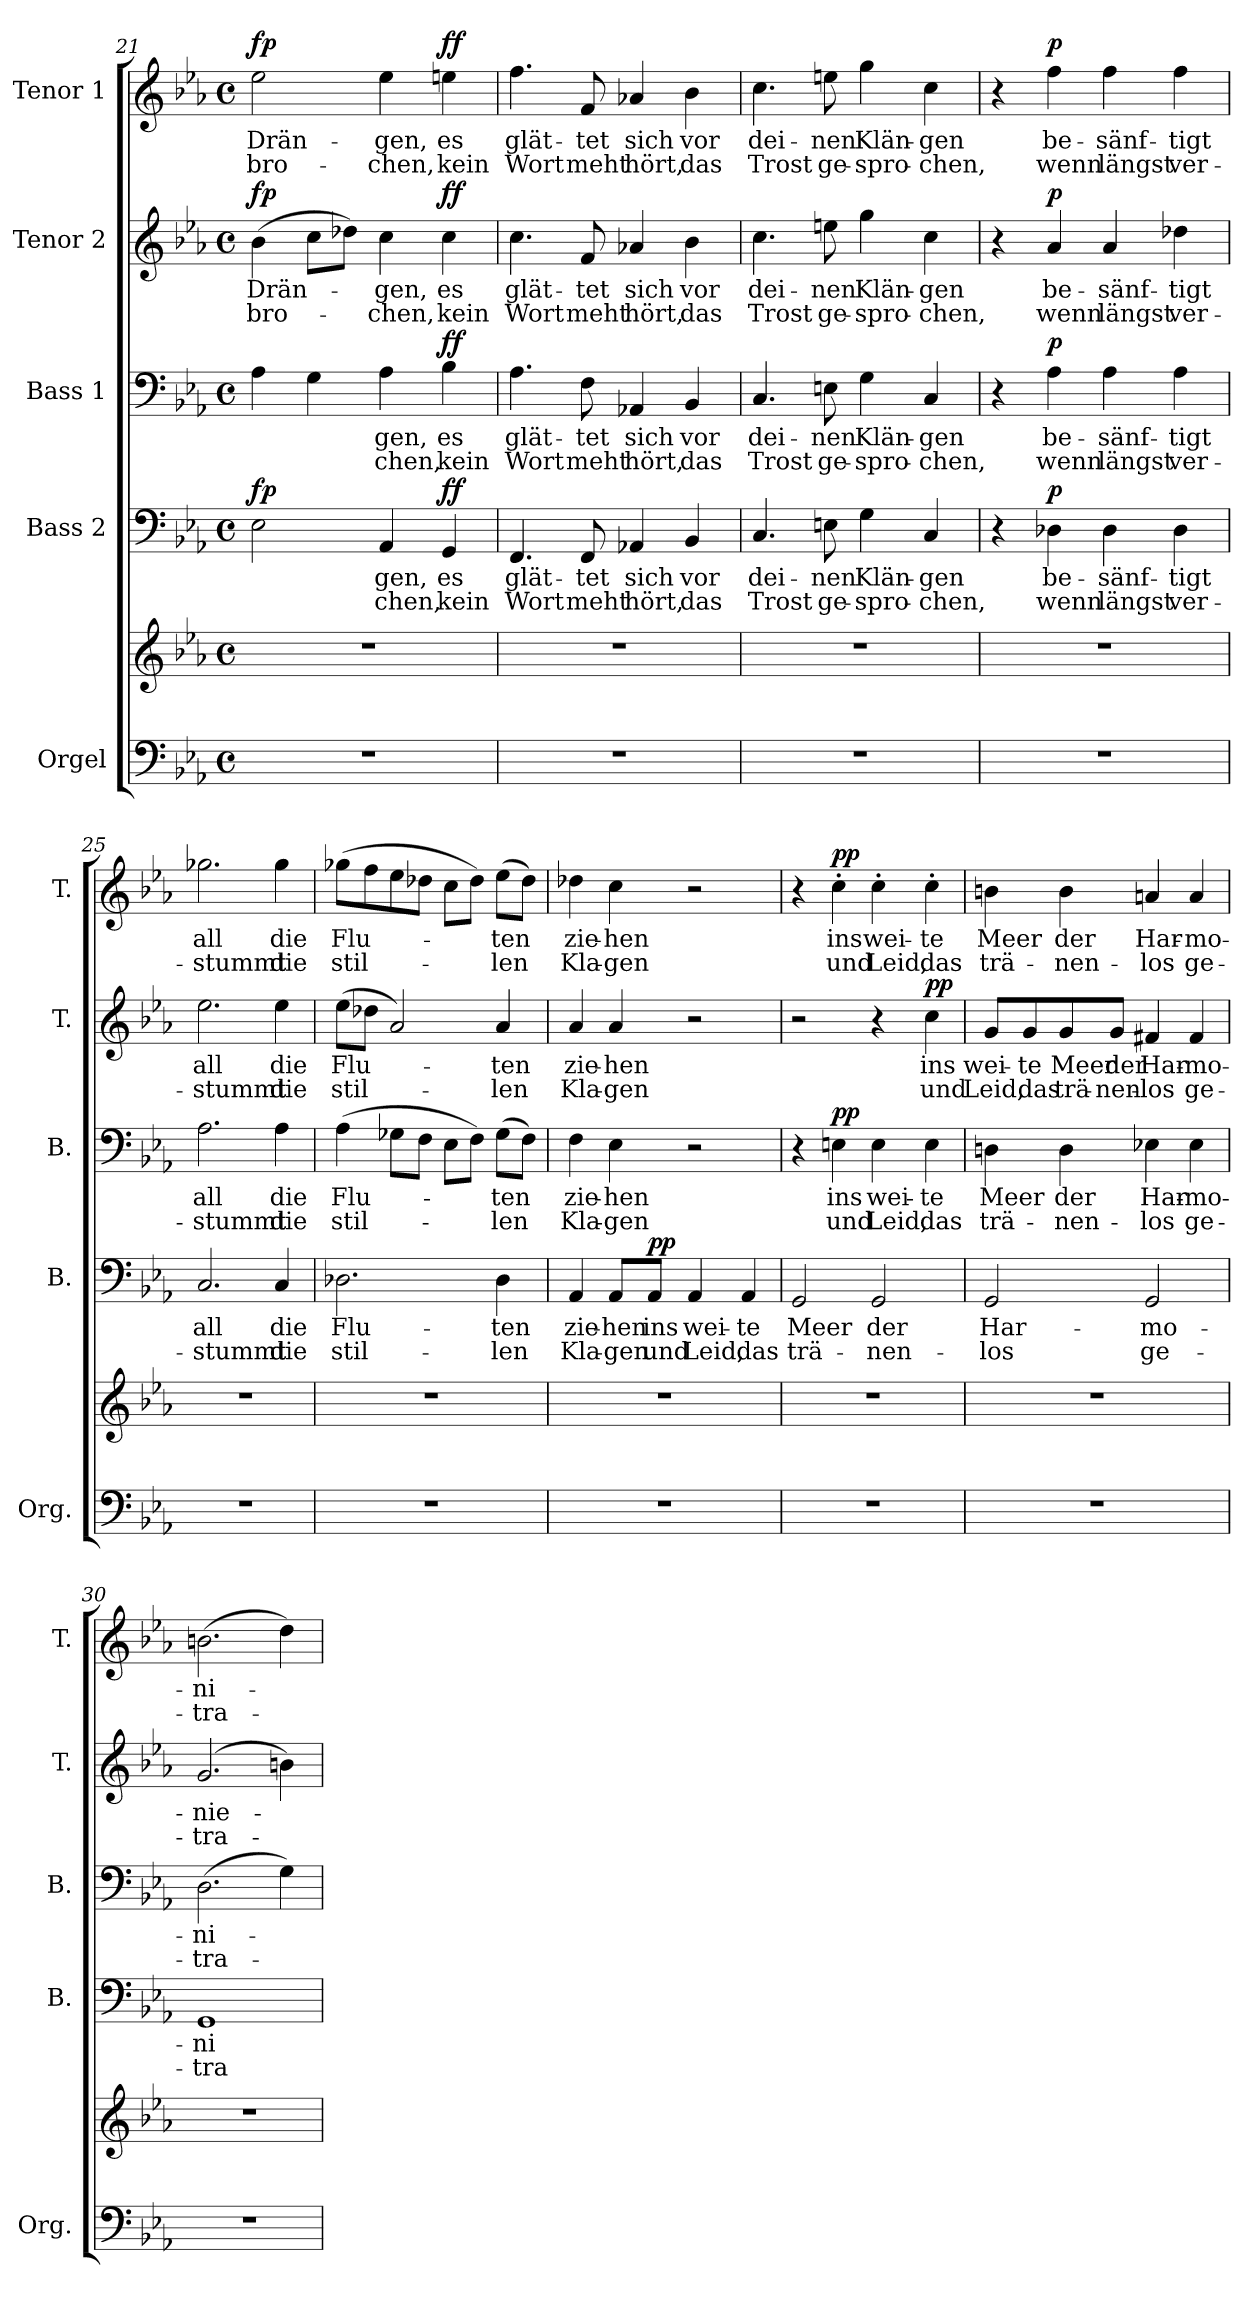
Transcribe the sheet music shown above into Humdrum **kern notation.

**kern	**kern	**kern	**text	**text	**dynam	**kern	**text	**text	**dynam	**kern	**text	**text	**dynam	**kern	**text	**text	**dynam
*part5	*part5	*part4	*part4	*part4	*part4	*part3	*part3	*part3	*part3	*part2	*part2	*part2	*part2	*part1	*part1	*part1	*part1
*staff6	*staff5	*staff4	*staff4	*staff4	*staff4	*staff3	*staff3	*staff3	*staff3	*staff2	*staff2	*staff2	*staff2	*staff1	*staff1	*staff1	*staff1
*I"Orgel	*	*I"Bass 2	*	*	*	*I"Bass 1	*	*	*	*I"Tenor 2	*	*	*	*I"Tenor 1	*	*	*
*I'Org.	*	*I'B.	*	*	*	*I'B.	*	*	*	*I'T.	*	*	*	*I'T.	*	*	*
*clefF4	*clefG2	*clefF4	*	*	*	*clefF4	*	*	*	*clefG2	*	*	*	*clefG2	*	*	*
*	*	*	*	*	*	*	*	*	*	*ITrd7c12	*	*	*	*ITrd7c12	*	*	*
*k[b-e-a-]	*k[b-e-a-]	*k[b-e-a-]	*	*	*	*k[b-e-a-]	*	*	*	*k[b-e-a-]	*	*	*	*k[b-e-a-]	*	*	*
*E-:	*E-:	*E-:	*	*	*	*E-:	*	*	*	*E-:	*	*	*	*E-:	*	*	*
*M4/4	*M4/4	*M4/4	*	*	*	*M4/4	*	*	*	*M4/4	*	*	*	*M4/4	*	*	*
*met(c)	*met(c)	*met(c)	*	*	*	*met(c)	*	*	*	*met(c)	*	*	*	*met(c)	*	*	*
=21	=21	=21	=21	=21	=21	=21	=21	=21	=21	=21	=21	=21	=21	=21	=21	=21	=21
!	!	!	!	!	!LO:DY:b	!	!	!	!	!	!LO:LY:b	!LO:LY:b	!LO:DY:b	!	!LO:LY:b	!LO:LY:b	!LO:DY:b
1r	1r	2E-\	.	.	fp	4A-\	.	.	.	(>4B-\	Drän-	-bro-	fp	2e-\	Drän-	-bro-	fp
.	.	.	.	.	.	4G\	.	.	.	8c\L	.	.	.	.	.	.	.
.	.	.	.	.	.	.	.	.	.	8d-X\J)	.	.	.	.	.	.	.
!	!	!	!LO:LY:b	!LO:LY:b	!	!	!LO:LY:b	!LO:LY:b	!	!	!LO:LY:b	!LO:LY:b	!	!	!LO:LY:b	!LO:LY:b	!
.	.	4AA-/	-gen,	-chen,	.	4A-\	-gen,	-chen,	.	4c\	-gen,	-chen,	.	4e-\	-gen,	-chen,	.
!	!	!	!LO:LY:b	!LO:LY:b	!LO:DY:b	!	!LO:LY:b	!LO:LY:b	!LO:DY:b	!	!LO:LY:b	!LO:LY:b	!LO:DY:b	!	!LO:LY:b	!LO:LY:b	!LO:DY:b
.	.	4GG/	es	kein	ff	4B-\	es	kein	ff	4c\	es	kein	ff	4en\	es	kein	ff
=22	=22	=22	=22	=22	=22	=22	=22	=22	=22	=22	=22	=22	=22	=22	=22	=22	=22
!	!	!	!LO:LY:b	!LO:LY:b	!	!	!LO:LY:b	!LO:LY:b	!	!	!LO:LY:b	!LO:LY:b	!	!	!LO:LY:b	!LO:LY:b	!
1r	1r	4.FF/	glät-	Wort	.	4.A-\	glät-	Wort	.	4.c\	glät-	Wort	.	4.f\	glät-	Wort	.
!	!	!	!LO:LY:b	!LO:LY:b	!	!	!LO:LY:b	!LO:LY:b	!	!	!LO:LY:b	!LO:LY:b	!	!	!LO:LY:b	!LO:LY:b	!
.	.	8FF/	-tet	meht	.	8F\	-tet	meht	.	8F/	-tet	meht	.	8F/	-tet	meht	.
!	!	!	!LO:LY:b	!LO:LY:b	!	!	!LO:LY:b	!LO:LY:b	!	!	!LO:LY:b	!LO:LY:b	!	!	!LO:LY:b	!LO:LY:b	!
.	.	4AA-X/	sich	hört,	.	4AA-X/	sich	hört,	.	4A-X/	sich	hört,	.	4A-X/	sich	hört,	.
!	!	!	!LO:LY:b	!LO:LY:b	!	!	!LO:LY:b	!LO:LY:b	!	!	!LO:LY:b	!LO:LY:b	!	!	!LO:LY:b	!LO:LY:b	!
.	.	4BB-/	vor	das	.	4BB-/	vor	das	.	4B-\	vor	das	.	4B-\	vor	das	.
=23	=23	=23	=23	=23	=23	=23	=23	=23	=23	=23	=23	=23	=23	=23	=23	=23	=23
!	!	!	!LO:LY:b	!LO:LY:b	!	!	!LO:LY:b	!LO:LY:b	!	!	!LO:LY:b	!LO:LY:b	!	!	!LO:LY:b	!LO:LY:b	!
1r	1r	4.C/	dei-	Trost	.	4.C/	dei-	Trost	.	4.c\	dei-	Trost	.	4.c\	dei-	Trost	.
!	!	!	!LO:LY:b	!LO:LY:b	!	!	!LO:LY:b	!LO:LY:b	!	!	!LO:LY:b	!LO:LY:b	!	!	!LO:LY:b	!LO:LY:b	!
.	.	8En\	-nen	ge-	.	8En\	-nen	ge-	.	8en\	-nen	ge-	.	8en\	-nen	ge-	.
!	!	!	!LO:LY:b	!LO:LY:b	!	!	!LO:LY:b	!LO:LY:b	!	!	!LO:LY:b	!LO:LY:b	!	!	!LO:LY:b	!LO:LY:b	!
.	.	4G\	Klän-	-spro-	.	4G\	Klän-	-spro-	.	4g\	Klän-	-spro-	.	4g\	Klän-	-spro-	.
!	!	!	!LO:LY:b	!LO:LY:b	!	!	!LO:LY:b	!LO:LY:b	!	!	!LO:LY:b	!LO:LY:b	!	!	!LO:LY:b	!LO:LY:b	!
.	.	4C/	-gen	-chen,	.	4C/	-gen	-chen,	.	4c\	-gen	-chen,	.	4c\	-gen	-chen,	.
!!LO:PB:g=z
=24	=24	=24	=24	=24	=24	=24	=24	=24	=24	=24	=24	=24	=24	=24	=24	=24	=24
1r	1r	4r	.	.	.	4r	.	.	.	4r	.	.	.	4r	.	.	.
!	!	!	!LO:LY:b	!LO:LY:b	!LO:DY:b	!	!LO:LY:b	!LO:LY:b	!LO:DY:b	!	!LO:LY:b	!LO:LY:b	!LO:DY:b	!	!LO:LY:b	!LO:LY:b	!LO:DY:b
.	.	4D-X\	be-	wenn	p	4A-\	be-	wenn	p	4A-/	be-	wenn	p	4f\	be-	wenn	p
!	!	!	!LO:LY:b	!LO:LY:b	!	!	!LO:LY:b	!LO:LY:b	!	!	!LO:LY:b	!LO:LY:b	!	!	!LO:LY:b	!LO:LY:b	!
.	.	4D-\	-sänf-	längst	.	4A-\	-sänf-	längst	.	4A-/	-sänf-	längst	.	4f\	-sänf-	längst	.
!	!	!	!LO:LY:b	!LO:LY:b	!	!	!LO:LY:b	!LO:LY:b	!	!	!LO:LY:b	!LO:LY:b	!	!	!LO:LY:b	!LO:LY:b	!
.	.	4D-\	-tigt	ver-	.	4A-\	-tigt	ver-	.	4d-X\	-tigt	ver-	.	4f\	-tigt	ver-	.
!!LO:PB:g=z
=25	=25	=25	=25	=25	=25	=25	=25	=25	=25	=25	=25	=25	=25	=25	=25	=25	=25
!	!	!	!LO:LY:b	!LO:LY:b	!	!	!LO:LY:b	!LO:LY:b	!	!	!LO:LY:b	!LO:LY:b	!	!	!LO:LY:b	!LO:LY:b	!
1r	1r	2.C/	all	-stummt	.	2.A-\	all	-stummt	.	2.e-\	all	-stummt	.	2.g-X\	all	-stummt	.
!	!	!	!LO:LY:b	!LO:LY:b	!	!	!LO:LY:b	!LO:LY:b	!	!	!LO:LY:b	!LO:LY:b	!	!	!LO:LY:b	!LO:LY:b	!
.	.	4C/	die	die	.	4A-\	die	die	.	4e-\	die	die	.	4g-\	die	die	.
=26	=26	=26	=26	=26	=26	=26	=26	=26	=26	=26	=26	=26	=26	=26	=26	=26	=26
!	!	!	!LO:LY:b	!LO:LY:b	!	!	!LO:LY:b	!LO:LY:b	!	!	!LO:LY:b	!LO:LY:b	!	!	!LO:LY:b	!LO:LY:b	!
1r	1r	2.D-X\	Flu-	stil-	.	(>4A-\	Flu-	stil-	.	(>8e-\L	Flu-	stil-	.	(>8g-X\L	Flu-	stil-	.
.	.	.	.	.	.	.	.	.	.	8d-X\J	.	.	.	8f\	.	.	.
.	.	.	.	.	.	8G-X\L	.	.	.	2A-/)	.	.	.	8e-\	.	.	.
.	.	.	.	.	.	8F\J	.	.	.	.	.	.	.	8d-X\J	.	.	.
.	.	.	.	.	.	8E-\L	.	.	.	.	.	.	.	8c\L	.	.	.
.	.	.	.	.	.	8F\J)	.	.	.	.	.	.	.	8d-\J)	.	.	.
!	!	!	!LO:LY:b	!LO:LY:b	!	!	!LO:LY:b	!LO:LY:b	!	!	!LO:LY:b	!LO:LY:b	!	!	!LO:LY:b	!LO:LY:b	!
.	.	4D-\	-ten	-len	.	(>8G-\L	-ten	-len	.	4A-/	-ten	-len	.	(>8e-\L	-ten	-len	.
.	.	.	.	.	.	8F\J)	.	.	.	.	.	.	.	8d-\J)	.	.	.
=27	=27	=27	=27	=27	=27	=27	=27	=27	=27	=27	=27	=27	=27	=27	=27	=27	=27
!	!	!	!LO:LY:b	!LO:LY:b	!	!	!LO:LY:b	!LO:LY:b	!	!	!LO:LY:b	!LO:LY:b	!	!	!LO:LY:b	!LO:LY:b	!
1r	1r	4AA-/	zie-	Kla-	.	4F\	zie-	Kla-	.	4A-/	zie-	Kla-	.	4d-X\	zie-	Kla-	.
!	!	!	!LO:LY:b	!LO:LY:b	!	!	!LO:LY:b	!LO:LY:b	!	!	!LO:LY:b	!LO:LY:b	!	!	!LO:LY:b	!LO:LY:b	!
.	.	8AA-/L	-hen	-gen	.	4E-\	-hen	-gen	.	4A-/	-hen	-gen	.	4c\	-hen	-gen	.
!	!	!	!LO:LY:b	!LO:LY:b	!LO:DY:b	!	!	!	!	!	!	!	!	!	!	!	!
.	.	8AA-/J	ins	und	pp	.	.	.	.	.	.	.	.	.	.	.	.
!	!	!	!LO:LY:b	!LO:LY:b	!	!	!	!	!	!	!	!	!	!	!	!	!
.	.	4AA-/	wei-	Leid,	.	2r	.	.	.	2r	.	.	.	2r	.	.	.
!	!	!	!LO:LY:b	!LO:LY:b	!	!	!	!	!	!	!	!	!	!	!	!	!
.	.	4AA-/	-te	das	.	.	.	.	.	.	.	.	.	.	.	.	.
=28	=28	=28	=28	=28	=28	=28	=28	=28	=28	=28	=28	=28	=28	=28	=28	=28	=28
!	!	!	!LO:LY:b	!LO:LY:b	!	!	!	!	!	!	!	!	!	!	!	!	!
1r	1r	2GG/	Meer	trä-	.	4r	.	.	.	2r	.	.	.	4r	.	.	.
!	!	!	!	!	!	!	!LO:LY:b	!LO:LY:b	!LO:DY:b	!	!	!	!	!	!LO:LY:b	!LO:LY:b	!LO:DY:b
.	.	.	.	.	.	4En\	ins	und	pp	.	.	.	.	4c'\	ins	und	pp
!	!	!	!LO:LY:b	!LO:LY:b	!	!	!LO:LY:b	!LO:LY:b	!	!	!	!	!	!	!LO:LY:b	!LO:LY:b	!
.	.	2GG/	der	-nen-	.	4E\	wei-	Leid,	.	4r	.	.	.	4c'\	wei-	Leid,	.
!	!	!	!	!	!	!	!LO:LY:b	!LO:LY:b	!	!	!LO:LY:b	!LO:LY:b	!LO:DY:b	!	!LO:LY:b	!LO:LY:b	!
.	.	.	.	.	.	4E\	-te	das	.	4c\	ins	und	pp	4c'\	-te	das	.
=29	=29	=29	=29	=29	=29	=29	=29	=29	=29	=29	=29	=29	=29	=29	=29	=29	=29
!	!	!	!LO:LY:b	!LO:LY:b	!	!	!LO:LY:b	!LO:LY:b	!	!	!LO:LY:b	!LO:LY:b	!	!	!LO:LY:b	!LO:LY:b	!
1r	1r	2GG/	Har-	-los	.	4Dn\	Meer	trä-	.	8G/L	wei-	Leid,	.	4Bn\	Meer	trä-	.
!	!	!	!	!	!	!	!	!	!	!	!LO:LY:b	!LO:LY:b	!	!	!	!	!
.	.	.	.	.	.	.	.	.	.	8G/	-te	das	.	.	.	.	.
!	!	!	!	!	!	!	!LO:LY:b	!LO:LY:b	!	!	!LO:LY:b	!LO:LY:b	!	!	!LO:LY:b	!LO:LY:b	!
.	.	.	.	.	.	4D\	der	-nen-	.	8G/	Meer	trä-	.	4B\	der	-nen-	.
!	!	!	!	!	!	!	!	!	!	!	!LO:LY:b	!LO:LY:b	!	!	!	!	!
.	.	.	.	.	.	.	.	.	.	8G/J	der	-nen-	.	.	.	.	.
!	!	!	!LO:LY:b	!LO:LY:b	!	!	!LO:LY:b	!LO:LY:b	!	!	!LO:LY:b	!LO:LY:b	!	!	!LO:LY:b	!LO:LY:b	!
.	.	2GG/	-mo-	ge-	.	4E-X\	Har-	-los	.	4F#X/	Har-	-los	.	4An/	Har-	-los	.
!	!	!	!	!	!	!	!LO:LY:b	!LO:LY:b	!	!	!LO:LY:b	!LO:LY:b	!	!	!LO:LY:b	!LO:LY:b	!
.	.	.	.	.	.	4E-\	-mo-	ge-	.	4F#/	-mo-	ge-	.	4A/	-mo-	ge-	.
!!LO:LB:g=z
=30	=30	=30	=30	=30	=30	=30	=30	=30	=30	=30	=30	=30	=30	=30	=30	=30	=30
!	!	!	!LO:LY:b	!LO:LY:b	!	!	!LO:LY:b	!LO:LY:b	!	!	!LO:LY:b	!LO:LY:b	!	!	!LO:LY:b	!LO:LY:b	!
1r	1r	1GG	-ni-	-tra-	.	(>2.D\	-ni-	-tra-	.	(>2.G/	-nie-	-tra-	.	(>2.Bn\	-ni-	-tra-	.
.	.	.	.	.	.	4G\)	.	.	.	4Bn\)	.	.	.	4d\)	.	.	.
=	=	=	=	=	=	=	=	=	=	=	=	=	=	=	=	=	=
*-	*-	*-	*-	*-	*-	*-	*-	*-	*-	*-	*-	*-	*-	*-	*-	*-	*-
